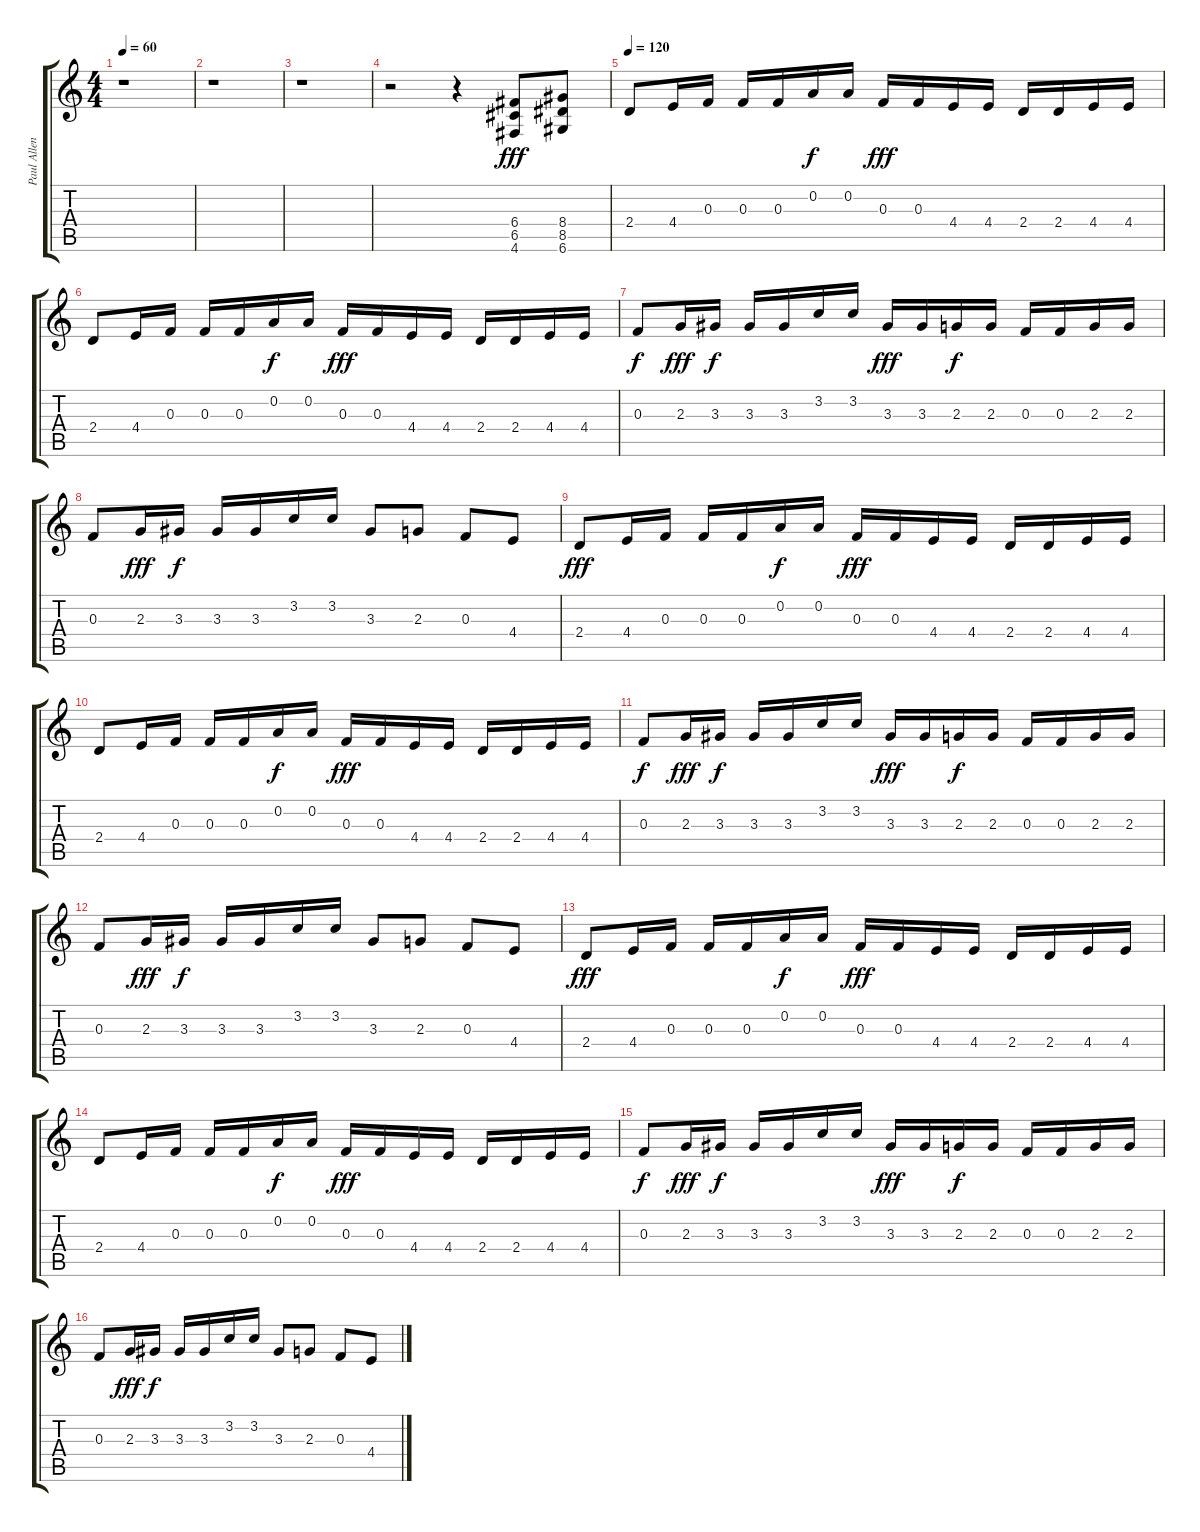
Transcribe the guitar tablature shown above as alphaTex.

\track ("Paul Allender" "Paul Allen") {instrument distortionguitar}
\staff {score tabs}
\tuning (D4 A3 F3 C3 G2 D2) {hide}
\ts (4 4)
\tempo 60
\clef g2
\ks c
r.1{dy fff instrument distortionguitar} |
r.1 |
r.1 |
r.2 r.4 (6.4 6.5 4.6).8 (8.4 8.5 6.6).8 |
\tempo 120
2.4.8 4.4.16 0.3.16 0.3.16 0.3.16 0.2.16{dy f} 0.2.16 0.3.16{dy fff} 0.3.16 4.4.16 4.4.16 2.4.16 2.4.16 4.4.16 4.4.16 |
2.4.8 4.4.16 0.3.16 0.3.16 0.3.16 0.2.16{dy f} 0.2.16 0.3.16{dy fff} 0.3.16 4.4.16 4.4.16 2.4.16 2.4.16 4.4.16 4.4.16 |
0.3.8{dy f} 2.3.16{dy fff} 3.3.16{dy f} 3.3.16 3.3.16 3.2.16 3.2.16 3.3.16{dy fff} 3.3.16 2.3.16{dy f} 2.3.16 0.3.16 0.3.16 2.3.16 2.3.16 |
0.3.8 2.3.16{dy fff} 3.3.16{dy f} 3.3.16 3.3.16 3.2.16 3.2.16 3.3.8 2.3.8 0.3.8 4.4.8 |
2.4.8{dy fff} 4.4.16 0.3.16 0.3.16 0.3.16 0.2.16{dy f} 0.2.16 0.3.16{dy fff} 0.3.16 4.4.16 4.4.16 2.4.16 2.4.16 4.4.16 4.4.16 |
2.4.8 4.4.16 0.3.16 0.3.16 0.3.16 0.2.16{dy f} 0.2.16 0.3.16{dy fff} 0.3.16 4.4.16 4.4.16 2.4.16 2.4.16 4.4.16 4.4.16 |
0.3.8{dy f} 2.3.16{dy fff} 3.3.16{dy f} 3.3.16 3.3.16 3.2.16 3.2.16 3.3.16{dy fff} 3.3.16 2.3.16{dy f} 2.3.16 0.3.16 0.3.16 2.3.16 2.3.16 |
0.3.8 2.3.16{dy fff} 3.3.16{dy f} 3.3.16 3.3.16 3.2.16 3.2.16 3.3.8 2.3.8 0.3.8 4.4.8 |
2.4.8{dy fff} 4.4.16 0.3.16 0.3.16 0.3.16 0.2.16{dy f} 0.2.16 0.3.16{dy fff} 0.3.16 4.4.16 4.4.16 2.4.16 2.4.16 4.4.16 4.4.16 |
2.4.8 4.4.16 0.3.16 0.3.16 0.3.16 0.2.16{dy f} 0.2.16 0.3.16{dy fff} 0.3.16 4.4.16 4.4.16 2.4.16 2.4.16 4.4.16 4.4.16 |
0.3.8{dy f} 2.3.16{dy fff} 3.3.16{dy f} 3.3.16 3.3.16 3.2.16 3.2.16 3.3.16{dy fff} 3.3.16 2.3.16{dy f} 2.3.16 0.3.16 0.3.16 2.3.16 2.3.16 |
0.3.8 2.3.16{dy fff} 3.3.16{dy f} 3.3.16 3.3.16 3.2.16 3.2.16 3.3.8 2.3.8 0.3.8 4.4.8
